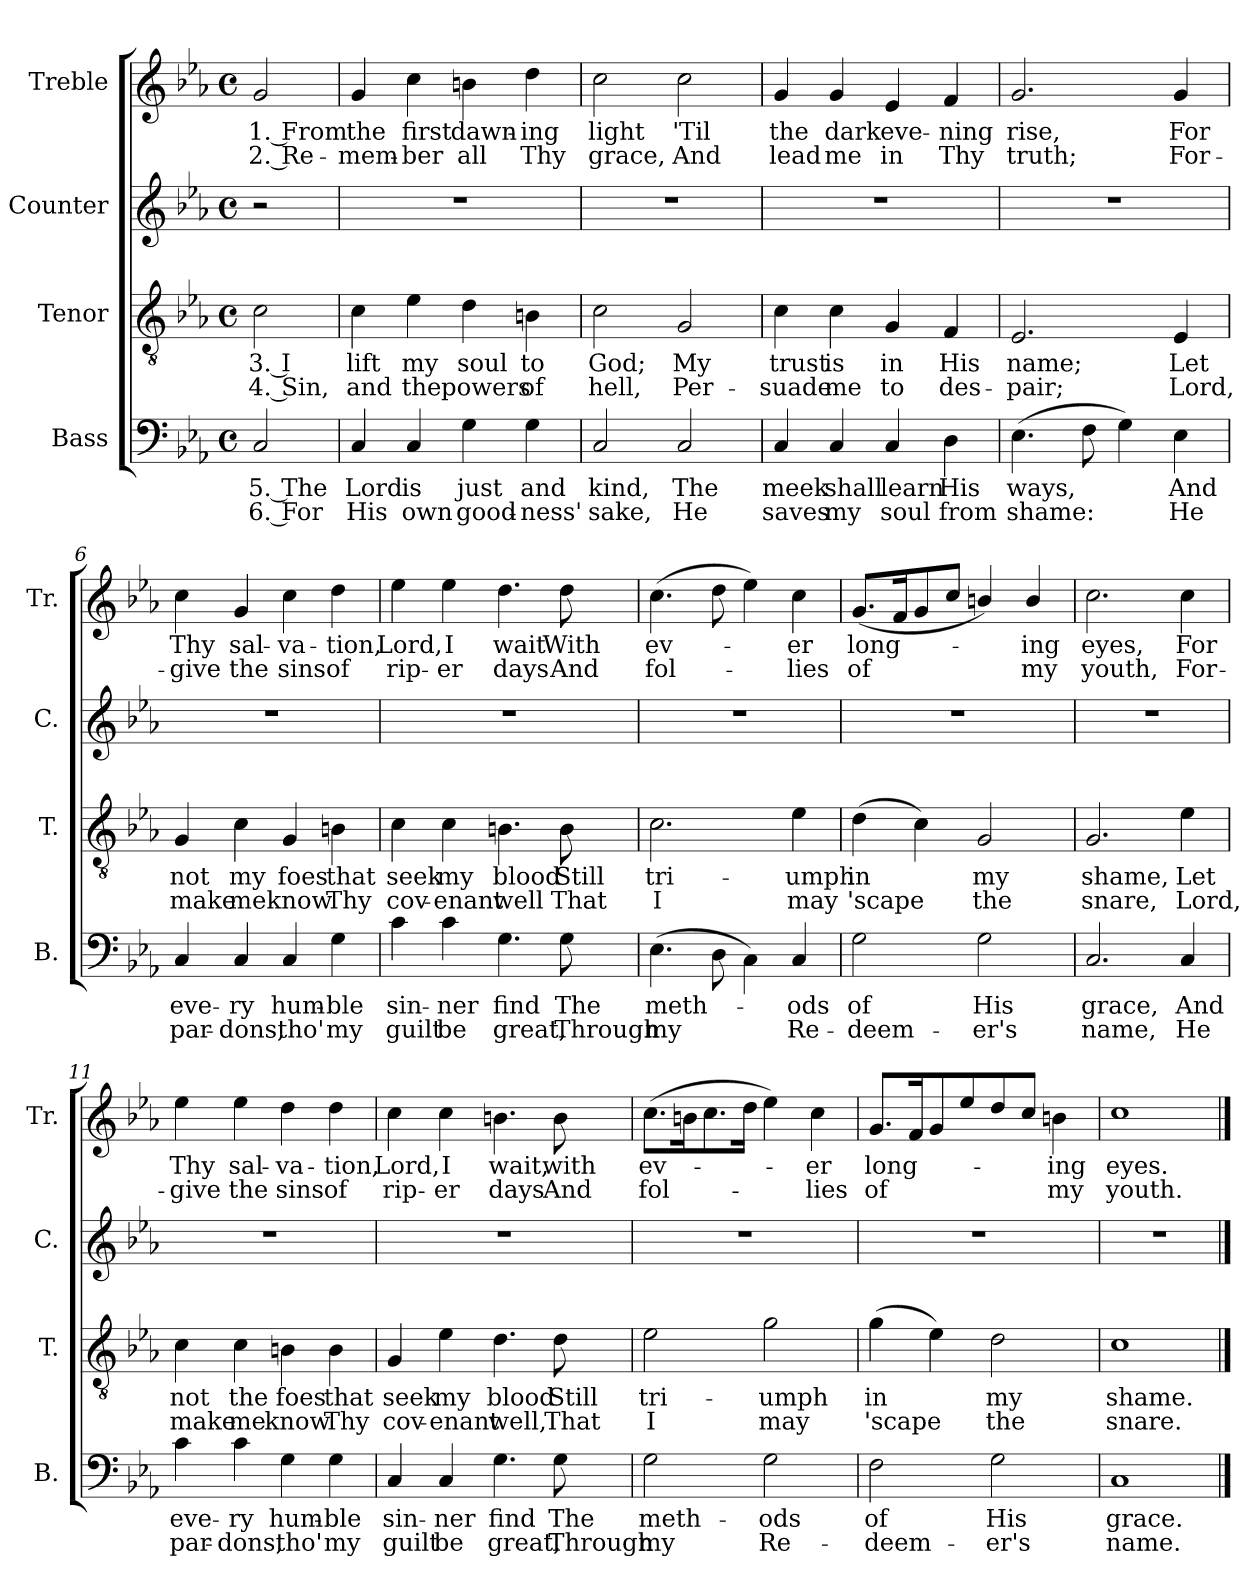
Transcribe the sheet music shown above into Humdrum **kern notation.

**kern	**text	**text	**kern	**text	**text	**kern	**kern	**text	**text
*part4	*part4	*part4	*part3	*part3	*part3	*part2	*part1	*part1	*part1
*staff4	*staff4	*staff4	*staff3	*staff3	*staff3	*staff2	*staff1	*staff1	*staff1
*I"Bass	*	*	*I"Tenor	*	*	*I"Counter	*I"Treble	*	*
*I'B.	*	*	*I'T.	*	*	*I'C.	*I'Tr.	*	*
*clefF4	*	*	*clefGv2	*	*	*clefG2	*clefG2	*	*
*k[b-e-a-]	*	*	*k[b-e-a-]	*	*	*k[b-e-a-]	*k[b-e-a-]	*	*
*M4/4	*	*	*M4/4	*	*	*M4/4	*M4/4	*	*
*met(c)	*	*	*met(c)	*	*	*met(c)	*met(c)	*	*
=1	=1	=1	=1	=1	=1	=1	=1	=1	=1
2C/	5. The	6. For	2c\	3. I	4. Sin,	2r	2g/	1. From	2. Re-
=2	=2	=2	=2	=2	=2	=2	=2	=2	=2
4C/	Lord	His	4c\	lift	and	1r	4g/	the	-mem-
4C/	is	own	4e-\	my	the	.	4cc\	first	-ber
4G\	just	good-	4d\	soul	powers	.	4bn\	dawn-	all
4G\	and	-ness'	4Bn\	to	of	.	4dd\	-ing	Thy
=3	=3	=3	=3	=3	=3	=3	=3	=3	=3
2C/	kind,	sake,	2c\	God;	hell,	1r	2cc\	light	grace,
2C/	The	He	2G/	My	Per-	.	2cc\	'Til	And
=4	=4	=4	=4	=4	=4	=4	=4	=4	=4
4C/	meek	saves	4c\	trust	-suade	1r	4g/	the	lead
4C/	shall	my	4c\	is	me	.	4g/	dark	me
4C/	learn	soul	4G/	in	to	.	4e-/	eve-	in
4D\	His	from	4F/	His	des-	.	4f/	-ning	Thy
=5	=5	=5	=5	=5	=5	=5	=5	=5	=5
(4.E-\	ways,	shame:	2.E-/	name;	-pair;	1r	2.g/	rise,	truth;
8F\	.	.	.	.	.	.	.	.	.
4G\)	.	.	.	.	.	.	.	.	.
4E-\	And	He	4E-/	Let	Lord,	.	4g/	For	For-
!!LO:LB:g=z
=6	=6	=6	=6	=6	=6	=6	=6	=6	=6
4C/	eve-	par-	4G/	not	make	1r	4cc\	Thy	-give
4C/	-ry	-dons,	4c\	my	me	.	4g/	sal-	the
4C/	hum-	tho'	4G/	foes	know	.	4cc\	-va-	sins
4G\	-ble	my	4Bn\	that	Thy	.	4dd\	-tion,	of
=7	=7	=7	=7	=7	=7	=7	=7	=7	=7
4c\	sin-	guilt	4c\	seek	cov-	1r	4ee-\	Lord,	rip-
4c\	-ner	be	4c\	my	-enant	.	4ee-\	I	-er
4.G\	find	great,	4.Bn\	blood	well	.	4.dd\	wait	days
8G\	The	Through	8B\	Still	That	.	8dd\	With	And
=8	=8	=8	=8	=8	=8	=8	=8	=8	=8
(4.E-\	meth-	my	2.c\	tri-	I	1r	(4.cc\	ev-	fol-
8D\	.	.	.	.	.	.	8dd\	.	.
4C\)	.	.	.	.	.	.	4ee-\)	.	.
4C/	-ods	Re-	4e-\	-umph	may	.	4cc\	-er	-lies
=9	=9	=9	=9	=9	=9	=9	=9	=9	=9
2G\	of	-deem-	(4d\	in	'scape	1r	(8.g/L	long-	of
.	.	.	.	.	.	.	16f/K	.	.
.	.	.	4c\)	.	.	.	8g/	.	.
.	.	.	.	.	.	.	8cc/J	.	.
2G\	His	-er's	2G/	my	the	.	4bn/)	.	.
.	.	.	.	.	.	.	4b/	-ing	my
=10	=10	=10	=10	=10	=10	=10	=10	=10	=10
2.C/	grace,	name,	2.G/	shame,	snare,	1r	2.cc\	eyes,	youth,
4C/	And	He	4e-\	Let	Lord,	.	4cc\	For	For-
!!LO:LB:g=z
=11	=11	=11	=11	=11	=11	=11	=11	=11	=11
4c\	eve-	par-	4c\	not	make	1r	4ee-\	Thy	-give
4c\	-ry	-dons,	4c\	the	me	.	4ee-\	sal-	the
4G\	hum-	tho'	4Bn\	foes	know	.	4dd\	-va-	sins
4G\	-ble	my	4B\	that	Thy	.	4dd\	-tion,	of
=12	=12	=12	=12	=12	=12	=12	=12	=12	=12
4C/	sin-	guilt	4G/	seek	cov-	1r	4cc\	Lord,	rip-
4C/	-ner	be	4e-\	my	-enant	.	4cc\	I	-er
4.G\	find	great,	4.d\	blood	well,	.	4.bn\	wait,	days
8G\	The	Through	8d\	Still	That	.	8b\	with	And
=13	=13	=13	=13	=13	=13	=13	=13	=13	=13
2G\	meth-	my	2e-\	tri-	I	1r	(8.cc\L	ev-	fol-
.	.	.	.	.	.	.	16bn\K	.	.
.	.	.	.	.	.	.	8.cc\	.	.
.	.	.	.	.	.	.	16dd\Jk	.	.
2G\	-ods	Re-	2g\	-umph	may	.	4ee-\)	.	.
.	.	.	.	.	.	.	4cc\	-er	-lies
=14	=14	=14	=14	=14	=14	=14	=14	=14	=14
2F\	of	-deem-	(4g\	in	'scape	1r	8.g/L	long-	of
.	.	.	.	.	.	.	16f/K	.	.
.	.	.	4e-\)	.	.	.	8g/	.	.
.	.	.	.	.	.	.	8ee-/	.	.
2G\	His	-er's	2d\	my	the	.	8dd/	.	.
.	.	.	.	.	.	.	8cc/J	.	.
.	.	.	.	.	.	.	4bn\	-ing	my
=15	=15	=15	=15	=15	=15	=15	=15	=15	=15
1C	grace.	name.	1c	shame.	snare.	1r	1cc	eyes.	youth.
==	==	==	==	==	==	==	==	==	==
*-	*-	*-	*-	*-	*-	*-	*-	*-	*-
